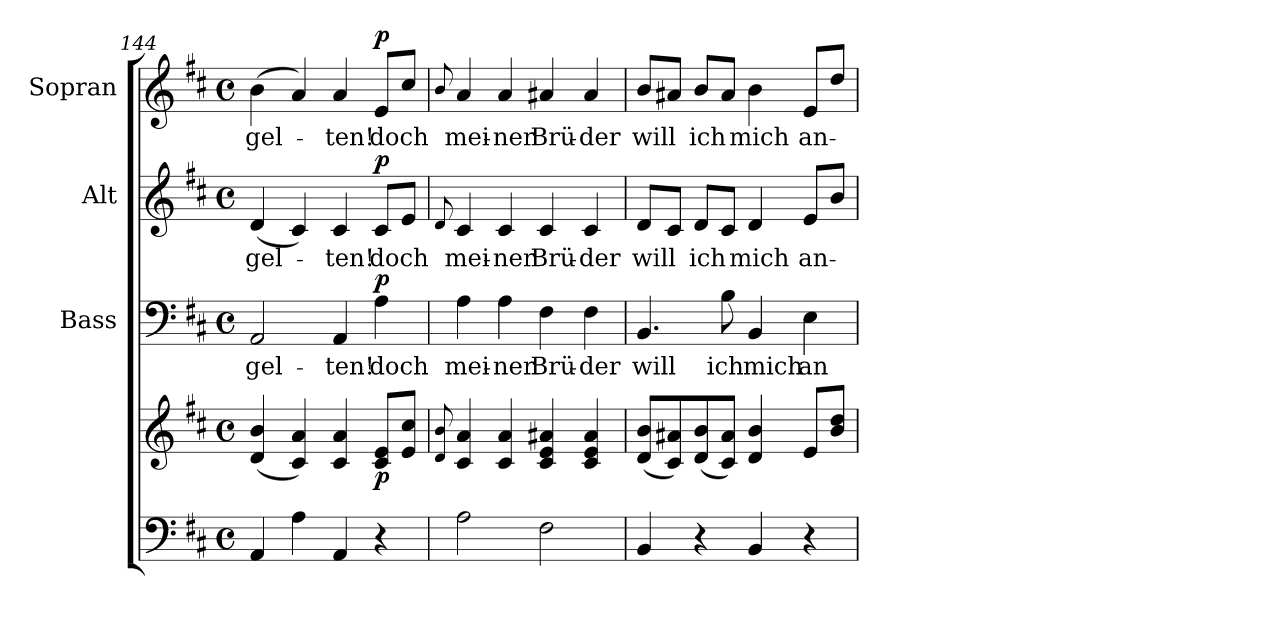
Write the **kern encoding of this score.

**kern	**kern	**dynam	**kern	**text	**dynam	**kern	**text	**dynam	**kern	**text	**dynam
*part4	*part4	*part4	*part3	*part3	*part3	*part2	*part2	*part2	*part1	*part1	*part1
*staff5	*staff4	*staff4/5	*staff3	*staff3	*staff3	*staff2	*staff2	*staff2	*staff1	*staff1	*staff1
*	*	*	*I"Bass	*	*	*I"Alt	*	*	*I"Sopran	*	*
*	*	*	*I'B.	*	*	*I'A.	*	*	*I'S.	*	*
*clefF4	*clefG2	*	*clefF4	*	*	*clefG2	*	*	*clefG2	*	*
*k[f#c#]	*k[f#c#]	*	*k[f#c#]	*	*	*k[f#c#]	*	*	*k[f#c#]	*	*
*D:	*D:	*	*D:	*	*	*D:	*	*	*D:	*	*
*M4/4	*M4/4	*	*M4/4	*	*	*M4/4	*	*	*M4/4	*	*
*met(c)	*met(c)	*	*met(c)	*	*	*met(c)	*	*	*met(c)	*	*
=144	=144	=144	=144	=144	=144	=144	=144	=144	=144	=144	=144
!	!	!	!	!LO:LY:b	!	!	!LO:LY:b	!	!	!LO:LY:b	!
4AA/	(<4d/ 4b/	.	2AA/	-gel-	.	(<4d/	-gel-	.	(>4b\	-gel-	.
4A\	4c#/ 4a/)	.	.	.	.	4c#/)	.	.	4a/)	.	.
!	!	!	!	!LO:LY:b	!	!	!LO:LY:b	!	!	!LO:LY:b	!
4AA/	4c#/ 4a/	.	4AA/	-ten!	.	4c#/	-ten!	.	4a/	-ten!	.
!	!	!LO:DY:b	!	!LO:LY:b	!LO:DY:a	!	!LO:LY:b	!LO:DY:a	!	!LO:LY:b	!LO:DY:a
4r	8c#/ 8e/L	p	4A\	doch	p	8c#/L	doch	p	8e/L	doch	p
.	8e/ 8cc#/J	.	.	.	.	8e/J	.	.	8cc#/J	.	.
=145	=145	=145	=145	=145	=145	=145	=145	=145	=145	=145	=145
.	8qqd/ 8qqb/	.	.	.	.	8qqd/	.	.	8qqb/	.	.
!	!	!	!	!LO:LY:b	!	!	!LO:LY:b	!	!	!LO:LY:b	!
2A\	4c#/ 4a/	.	4A\	mei-	.	4c#/	mei-	.	4a/	mei-	.
!	!	!	!	!LO:LY:b	!	!	!LO:LY:b	!	!	!LO:LY:b	!
.	4c#/ 4a/	.	4A\	-ner	.	4c#/	-ner	.	4a/	-ner	.
!	!	!	!	!LO:LY:b	!	!	!LO:LY:b	!	!	!LO:LY:b	!
2F#\	4c#/ 4e/ 4a#X/	.	4F#\	Brü-	.	4c#/	Brü-	.	4a#X/	Brü-	.
!	!	!	!	!LO:LY:b	!	!	!LO:LY:b	!	!	!LO:LY:b	!
.	4c#/ 4e/ 4a#/	.	4F#\	-der	.	4c#/	-der	.	4a#/	-der	.
=146	=146	=146	=146	=146	=146	=146	=146	=146	=146	=146	=146
!	!	!	!	!LO:LY:b	!	!	!LO:LY:b	!	!	!LO:LY:b	!
4BB/	(<8d/ 8b/L	.	4.BB/	will	.	8d/L	will	.	8b/L	will	.
.	8c#/ 8a#X/)	.	.	.	.	8c#/J	.	.	8a#X/J	.	.
!	!	!	!	!	!	!	!LO:LY:b	!	!	!LO:LY:b	!
4r	(<8d/ 8b/	.	.	.	.	8d/L	ich	.	8b/L	ich	.
!	!	!	!	!LO:LY:b	!	!	!	!	!	!	!
.	8c#/ 8a#/J)	.	8B\	ich	.	8c#/J	.	.	8a#/J	.	.
!	!	!	!	!LO:LY:b	!	!	!LO:LY:b	!	!	!LO:LY:b	!
4BB/	4d/ 4b/	.	4BB/	mich	.	4d/	mich	.	4b\	mich	.
!	!	!	!	!LO:LY:b	!	!	!LO:LY:b	!	!	!LO:LY:b	!
4r	8e/L	.	4E\	an-	.	8e/L	an-	.	8e/L	an-	.
.	8b/ 8dd/J	.	.	.	.	8b/J	.	.	8dd/J	.	.
=	=	=	=	=	=	=	=	=	=	=	=
*-	*-	*-	*-	*-	*-	*-	*-	*-	*-	*-	*-
